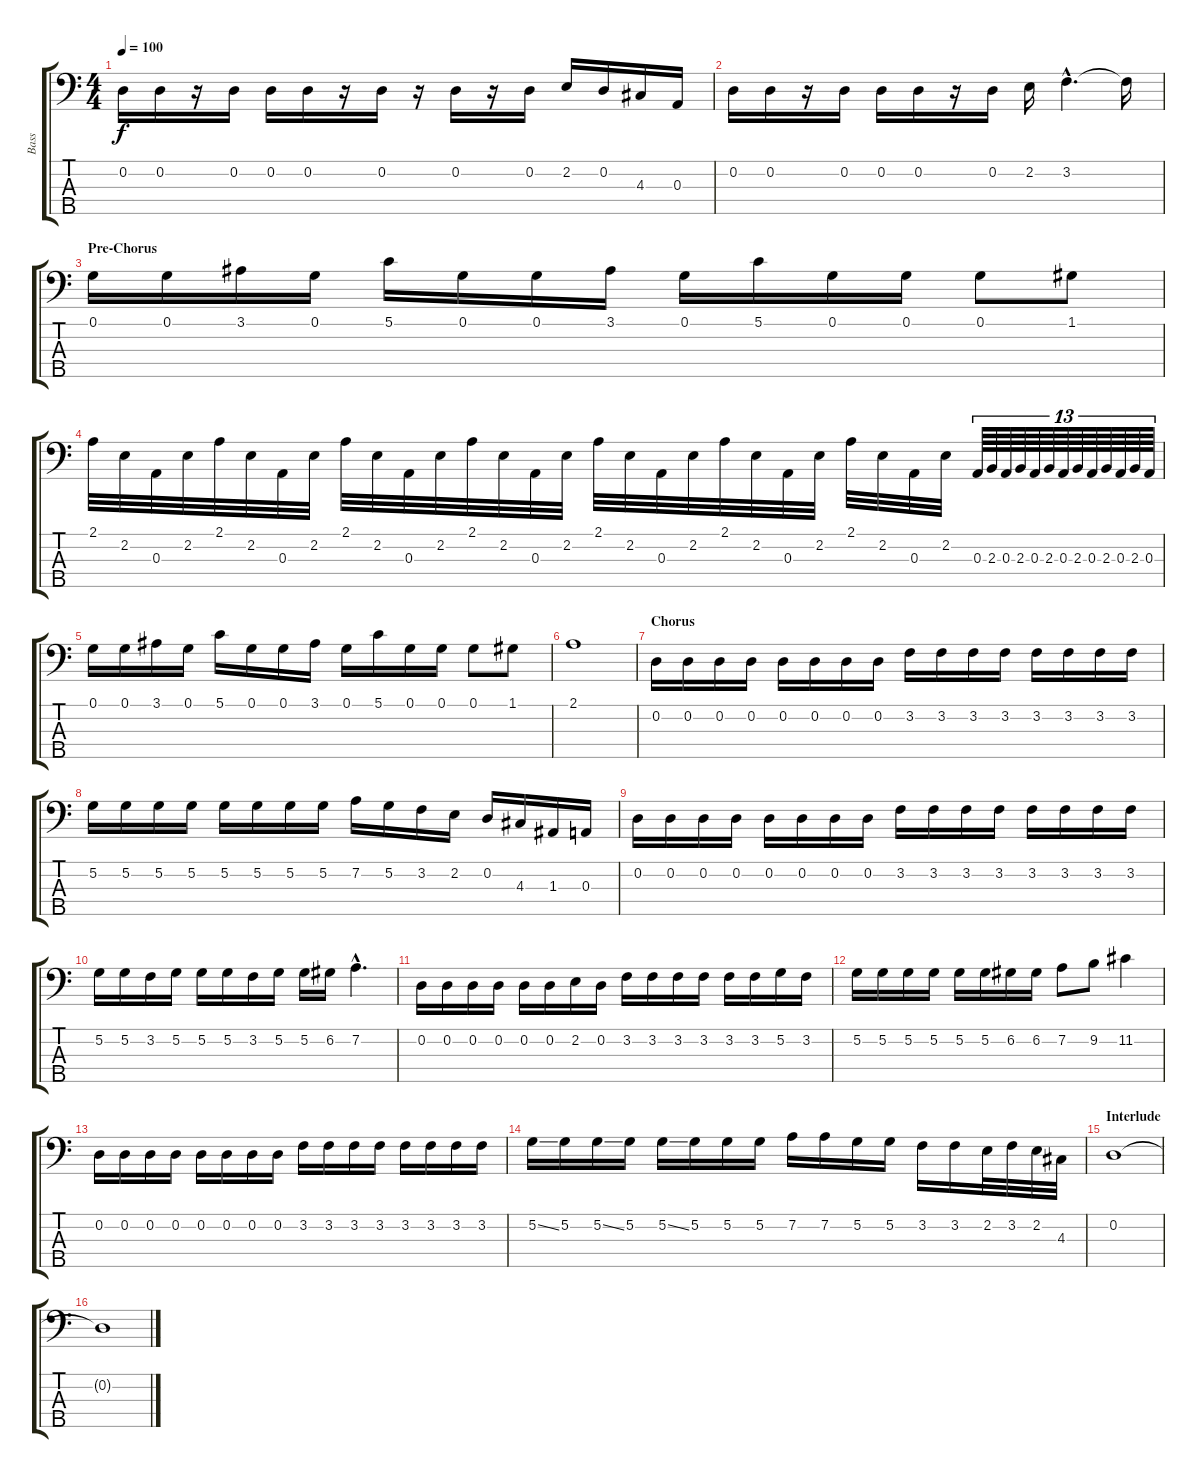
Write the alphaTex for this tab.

\track ("Bass" "Bass") {instrument electricbasspick}
\staff {score tabs}
\tuning (G2 D2 A1 E1 B0) {hide}
\ts (4 4)
\tempo 100
\clef f4
\ks c
0.2.16{dy f} 0.2.16 r.16 0.2.16 0.2.16 0.2.16 r.16 0.2.16 r.16 0.2.16 r.16 0.2.16 2.2.16 0.2.16 4.3.16 0.3.16 |
0.2.16 0.2.16 r.16 0.2.16 0.2.16 0.2.16 r.16 0.2.16 2.2.16 3.2{hac}.4{d} 3.2{t}.16 |
\section ("" "Pre-Chorus")
0.1.16 0.1.16 3.1.16 0.1.16 5.1.16 0.1.16 0.1.16 3.1.16 0.1.16 5.1.16 0.1.16 0.1.16 0.1.8 1.1.8 |
2.1.32 2.2.32 0.3.32 2.2.32 2.1.32 2.2.32 0.3.32 2.2.32 2.1.32 2.2.32 0.3.32 2.2.32 2.1.32 2.2.32 0.3.32 2.2.32 2.1.32 2.2.32 0.3.32 2.2.32 2.1.32 2.2.32 0.3.32 2.2.32 2.1.32 2.2.32 0.3.32 2.2.32 0.3.64{tu (13 8)} 2.3.64{tu (13 8)} 0.3.64{tu (13 8)} 2.3.64{tu (13 8)} 0.3.64{tu (13 8)} 2.3.64{tu (13 8)} 0.3.64{tu (13 8)} 2.3.64{tu (13 8)} 0.3.64{tu (13 8)} 2.3.64{tu (13 8)} 0.3.64{tu (13 8)} 2.3.64{tu (13 8)} 0.3.64{tu (13 8)} |
0.1.16 0.1.16 3.1.16 0.1.16 5.1.16 0.1.16 0.1.16 3.1.16 0.1.16 5.1.16 0.1.16 0.1.16 0.1.8 1.1.8 |
2.1.1 |
\section ("" "Chorus")
0.2.16 0.2.16 0.2.16 0.2.16 0.2.16 0.2.16 0.2.16 0.2.16 3.2.16 3.2.16 3.2.16 3.2.16 3.2.16 3.2.16 3.2.16 3.2.16 |
5.2.16 5.2.16 5.2.16 5.2.16 5.2.16 5.2.16 5.2.16 5.2.16 7.2.16 5.2.16 3.2.16 2.2.16 0.2.16 4.3.16 1.3.16 0.3.16 |
0.2.16 0.2.16 0.2.16 0.2.16 0.2.16 0.2.16 0.2.16 0.2.16 3.2.16 3.2.16 3.2.16 3.2.16 3.2.16 3.2.16 3.2.16 3.2.16 |
5.2.16 5.2.16 3.2.16 5.2.16 5.2.16 5.2.16 3.2.16 5.2.16 5.2.16 6.2.16 7.2{hac}.4{d} |
0.2.16 0.2.16 0.2.16 0.2.16 0.2.16 0.2.16 2.2.16 0.2.16 3.2.16 3.2.16 3.2.16 3.2.16 3.2.16 3.2.16 5.2.16 3.2.16 |
5.2.16 5.2.16 5.2.16 5.2.16 5.2.16 5.2.16 6.2.16 6.2.16 7.2.8 9.2.8 11.2.4 |
0.2.16 0.2.16 0.2.16 0.2.16 0.2.16 0.2.16 0.2.16 0.2.16 3.2.16 3.2.16 3.2.16 3.2.16 3.2.16 3.2.16 3.2.16 3.2.16 |
5.2{ss}.16 5.2.16 5.2{ss}.16 5.2.16 5.2{ss}.16 5.2.16 5.2.16 5.2.16 7.2.16 7.2.16 5.2.16 5.2.16 3.2.16 3.2.16 2.2.32 3.2.32 2.2.32 4.3.32 |
\section ("" "Interlude")
0.2.1 |
0.2{t}.1
